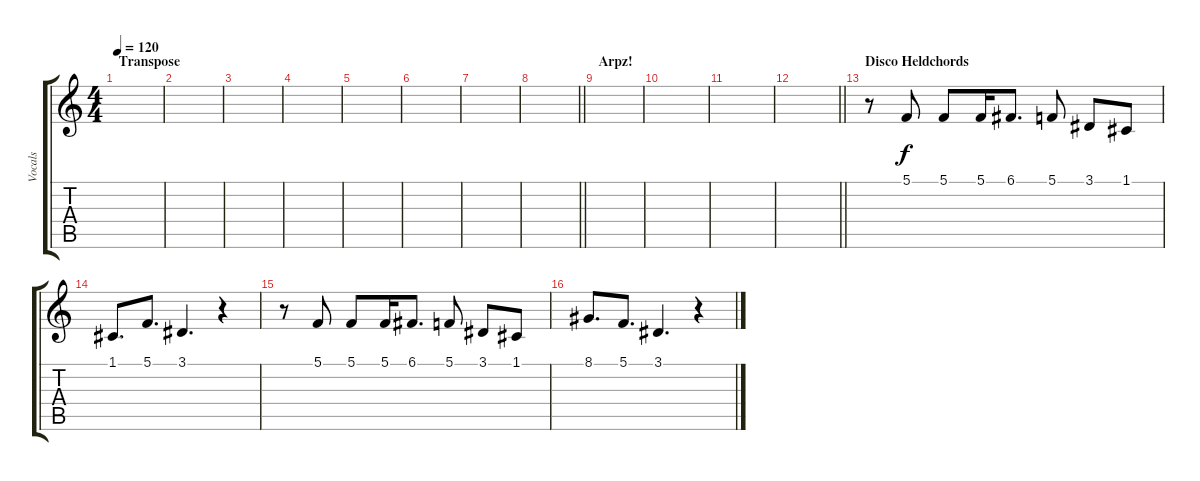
\track ("Vocals" "Vocals") {instrument lead2sawtooth}
\staff {score tabs}
\tuning (C4 G3 Eb3 Bb2 F2 C2) {hide}
\ts (4 4)
\section ("" "Transpose")
\tempo 120
\clef g2
\ks c
|
|
|
|
|
|
|
\barLineRight lightlight
|
\section ("" "Arpz!")
|
|
|
\barLineRight lightlight
|
\section ("" "Disco Heldchords")
r.8 5.1.8 5.1.8 5.1.16 6.1.8{d} 5.1.8 3.1.8 1.1.8 |
1.1.8{d} 5.1.8{d} 3.1.4{d} r.4 |
r.8 5.1.8 5.1.8 5.1.16 6.1.8{d} 5.1.8 3.1.8 1.1.8 |
8.1.8{d} 5.1.8{d} 3.1.4{d} r.4
